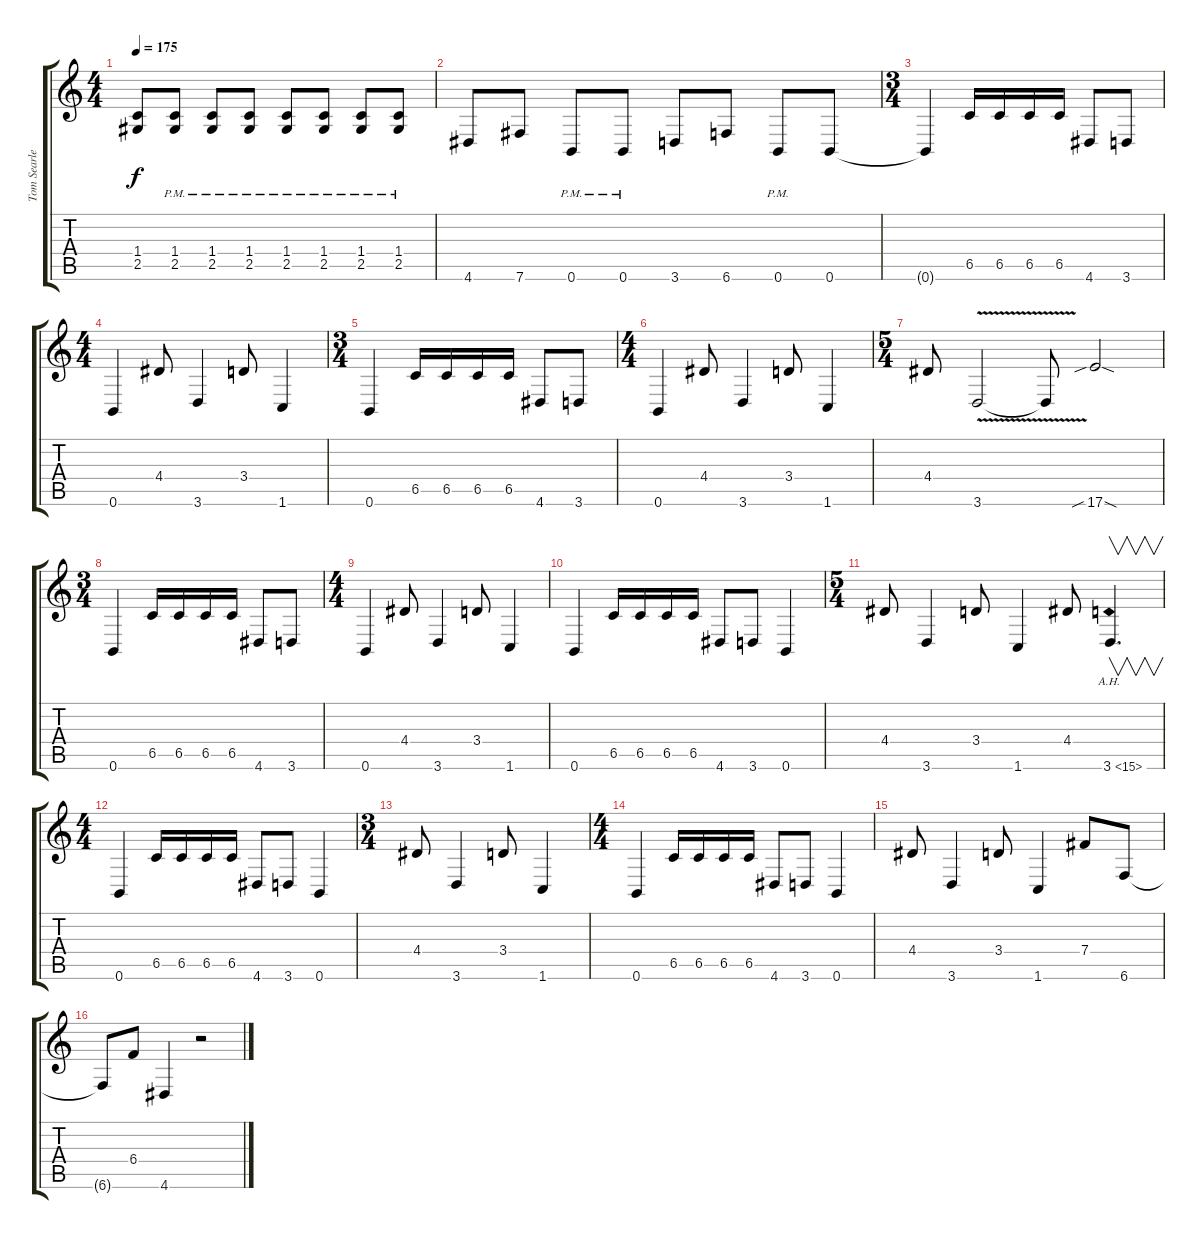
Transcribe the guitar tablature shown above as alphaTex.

\track ("Tom Searle (Left)" "Tom Searle") {instrument distortionguitar}
\staff {score tabs}
\tuning (Db4 Ab3 E3 B2 Gb2 B1) {hide}
\ts (4 4)
\tempo 175
\clef g2
\ks c
(1.4{t} 2.5{t}).8{dy f} (1.4{pm} 2.5{pm}).8 (1.4{pm} 2.5{pm}).8 (1.4{pm} 2.5{pm}).8 (1.4{pm} 2.5{pm}).8 (1.4{pm} 2.5{pm}).8 (1.4{pm} 2.5{pm}).8 (1.4{pm} 2.5{pm}).8 |
4.6.8 7.6.8 0.6{pm}.8 0.6{pm}.8 3.6.8 6.6.8 0.6{pm}.8 0.6.8 |
\ts (3 4)
0.6{t}.4 6.5.16 6.5.16 6.5.16 6.5.16 4.6.8 3.6.8 |
\ts (4 4)
0.6.4 4.4.8 3.6.4 3.4.8 1.6.4 |
\ts (3 4)
0.6.4 6.5.16 6.5.16 6.5.16 6.5.16 4.6.8 3.6.8 |
\ts (4 4)
0.6.4 4.4.8 3.6.4 3.4.8 1.6.4 |
\ts (5 4)
4.4.8 3.6{v}.2 3.6{t}.8 17.6{sib sod}.2 |
\ts (3 4)
0.6.4 6.5.16 6.5.16 6.5.16 6.5.16 4.6.8 3.6.8 |
\ts (4 4)
0.6.4 4.4.8 3.6.4 3.4.8 1.6.4 |
0.6.4 6.5.16 6.5.16 6.5.16 6.5.16 4.6.8 3.6.8 0.6.4 |
\ts (5 4)
4.4.8 3.6.4 3.4.8 1.6.4 4.4.8 3.6{ah 12}.4{v d} |
\ts (4 4)
0.6.4 6.5.16 6.5.16 6.5.16 6.5.16 4.6.8 3.6.8 0.6.4 |
\ts (3 4)
4.4.8 3.6.4 3.4.8 1.6.4 |
\ts (4 4)
0.6.4 6.5.16 6.5.16 6.5.16 6.5.16 4.6.8 3.6.8 0.6.4 |
4.4.8 3.6.4 3.4.8 1.6.4 7.4.8 6.6.8 |
6.6{t}.8 6.4.8 4.6.4 r.2
